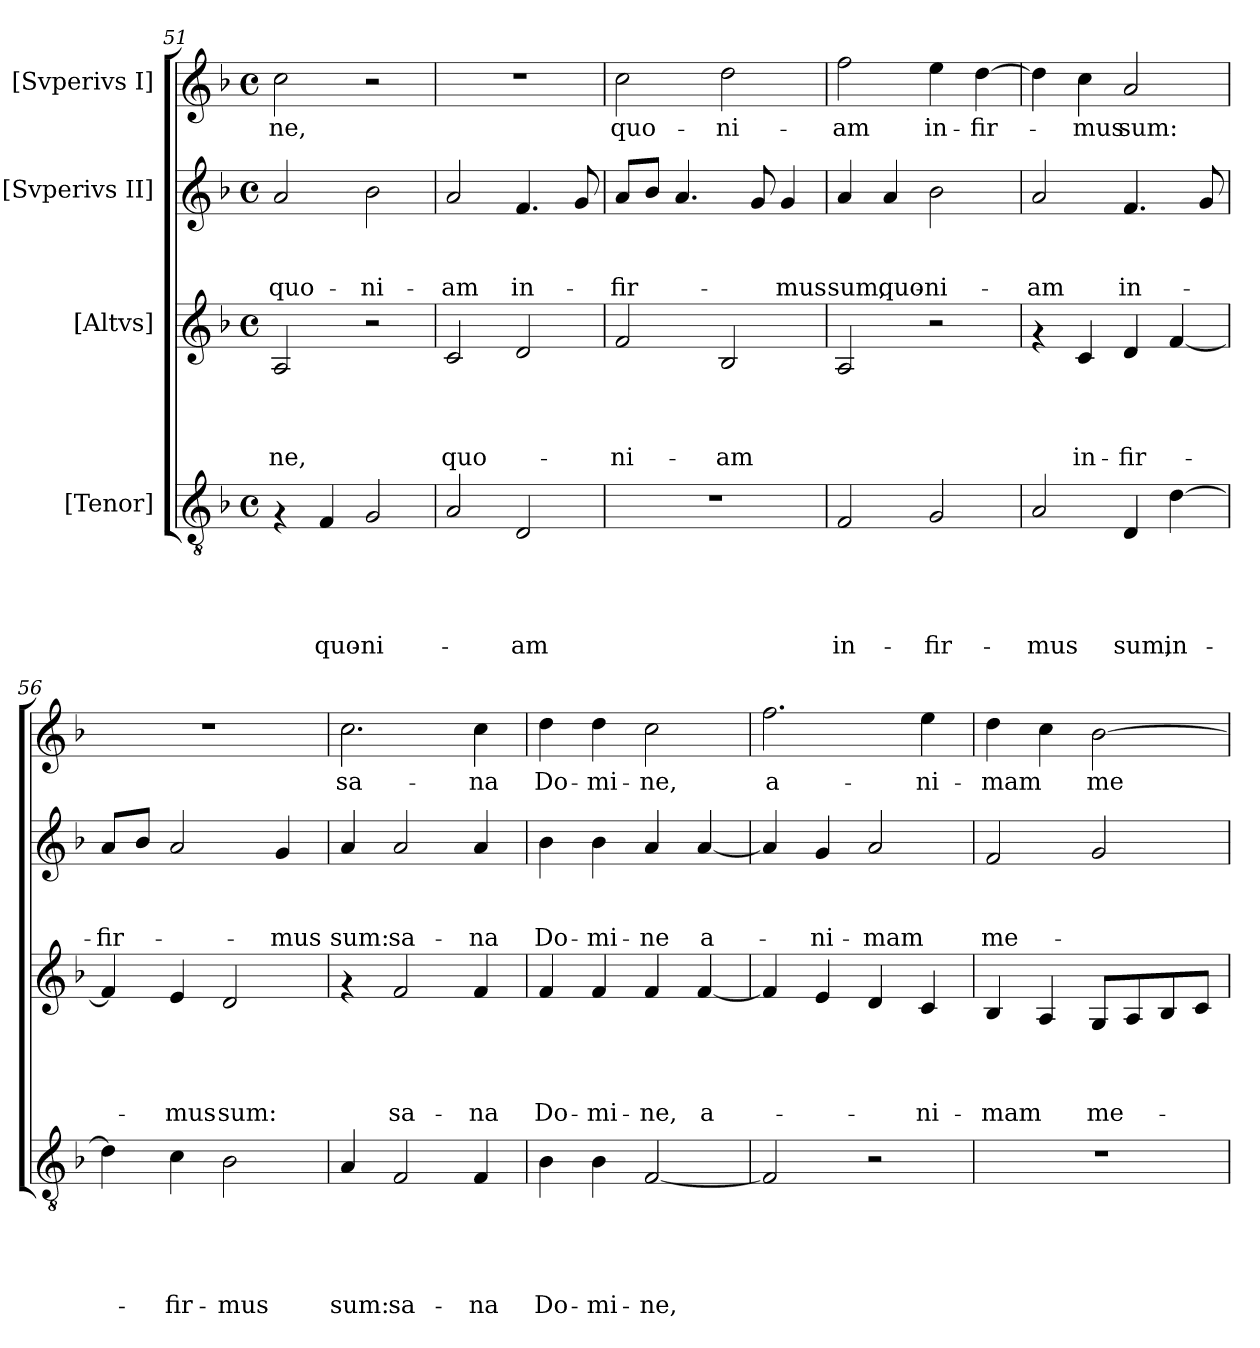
**kern	**text	**text	**text	**text	**text	**kern	**text	**text	**text	**text	**kern	**text	**text	**text	**kern	**text
*part4	*part4	*part4	*part4	*part4	*part4	*part3	*part3	*part3	*part3	*part3	*part2	*part2	*part2	*part2	*part1	*part1
*staff4	*staff4	*staff4	*staff4	*staff4	*staff4	*staff3	*staff3	*staff3	*staff3	*staff3	*staff2	*staff2	*staff2	*staff2	*staff1	*staff1
*I"[Tenor]	*	*	*	*	*	*I"[Altvs]	*	*	*	*	*I"[Svperivs II]	*	*	*	*I"[Svperivs I]	*
!!LO:PB:g=z
*clefGv2	*	*	*	*	*	*clefG2	*	*	*	*	*clefG2	*	*	*	*clefG2	*
*k[b-]	*	*	*	*	*	*k[b-]	*	*	*	*	*k[b-]	*	*	*	*k[b-]	*
*F:	*	*	*	*	*	*F:	*	*	*	*	*F:	*	*	*	*F:	*
*M4/4	*	*	*	*	*	*M4/4	*	*	*	*	*M4/4	*	*	*	*M4/4	*
*met(c)	*	*	*	*	*	*met(c)	*	*	*	*	*met(c)	*	*	*	*met(c)	*
=51	=51	=51	=51	=51	=51	=51	=51	=51	=51	=51	=51	=51	=51	=51	=51	=51
!	!	!	!	!	!	!	!	!	!	!LO:LY:b	!	!	!	!LO:LY:b	!	!LO:LY:b
4rF	.	.	.	.	.	2A/	.	.	.	-ne,	2a/	.	.	quo-	2cc\	-ne,
!	!	!	!	!	!LO:LY:b	!	!	!	!	!	!	!	!	!	!	!
4F/	.	.	.	.	quo-	.	.	.	.	.	.	.	.	.	.	.
!	!	!	!	!	!LO:LY:b	!	!	!	!	!	!	!	!	!LO:LY:b	!	!
2G/	.	.	.	.	-ni-	2r	.	.	.	.	2b-\	.	.	-ni-	2r	.
=52	=52	=52	=52	=52	=52	=52	=52	=52	=52	=52	=52	=52	=52	=52	=52	=52
!	!	!	!	!	!	!	!	!	!	!LO:LY:b	!	!	!	!LO:LY:b	!	!
2A/	.	.	.	.	.	2c/	.	.	.	quo-	2a/	.	.	-am	1r	.
!	!	!	!	!	!LO:LY:b	!	!	!	!	!	!	!	!	!LO:LY:b	!	!
2D/	.	.	.	.	-am	2d/	.	.	.	.	4.f/	.	.	in-	.	.
.	.	.	.	.	.	.	.	.	.	.	8g/	.	.	.	.	.
=53	=53	=53	=53	=53	=53	=53	=53	=53	=53	=53	=53	=53	=53	=53	=53	=53
!	!	!	!	!	!	!	!	!	!	!LO:LY:b	!	!	!	!LO:LY:b	!	!LO:LY:b
1r	.	.	.	.	.	2f/	.	.	.	-ni-	8a/L	.	.	-fir-	2cc\	quo-
.	.	.	.	.	.	.	.	.	.	.	8b-/J	.	.	.	.	.
.	.	.	.	.	.	.	.	.	.	.	4.a/	.	.	.	.	.
!	!	!	!	!	!	!	!	!	!	!LO:LY:b	!	!	!	!	!	!LO:LY:b
.	.	.	.	.	.	2B-/	.	.	.	-am	.	.	.	.	2dd\	-ni-
.	.	.	.	.	.	.	.	.	.	.	8g/	.	.	.	.	.
!	!	!	!	!	!	!	!	!	!	!	!	!	!	!LO:LY:b	!	!
.	.	.	.	.	.	.	.	.	.	.	4g/	.	.	-mus	.	.
=54	=54	=54	=54	=54	=54	=54	=54	=54	=54	=54	=54	=54	=54	=54	=54	=54
!	!	!	!	!	!LO:LY:b	!	!	!	!	!	!	!	!	!LO:LY:b	!	!LO:LY:b
2F/	.	.	.	.	in-	2A/	.	.	.	.	4a/	.	.	sum,	2ff\	-am
!	!	!	!	!	!	!	!	!	!	!	!	!	!	!LO:LY:b	!	!
.	.	.	.	.	.	.	.	.	.	.	4a/	.	.	quo-	.	.
!	!	!	!	!	!LO:LY:b	!	!	!	!	!	!	!	!	!LO:LY:b	!	!LO:LY:b
2G/	.	.	.	.	-fir-	2r	.	.	.	.	2b-\	.	.	-ni-	4ee\	in-
!	!	!	!	!	!	!	!	!	!	!	!	!	!	!	!	!LO:LY:b
.	.	.	.	.	.	.	.	.	.	.	.	.	.	.	[>4dd\	-fir-
=55	=55	=55	=55	=55	=55	=55	=55	=55	=55	=55	=55	=55	=55	=55	=55	=55
!	!	!	!	!	!LO:LY:b	!	!	!	!	!	!	!	!	!LO:LY:b	!	!
2A/	.	.	.	.	-mus	4rf	.	.	.	.	2a/	.	.	-am	4dd\]	.
!	!	!	!	!	!	!	!	!	!	!LO:LY:b	!	!	!	!	!	!LO:LY:b
.	.	.	.	.	.	4c/	.	.	.	in-	.	.	.	.	4cc\	-mus
!	!	!	!	!	!LO:LY:b	!	!	!	!	!LO:LY:b	!	!	!	!LO:LY:b	!	!LO:LY:b
4D/	.	.	.	.	sum,	4d/	.	.	.	-fir-	4.f/	.	.	in-	2a/	sum:
!	!	!	!	!	!LO:LY:b	!	!	!	!	!	!	!	!	!	!	!
[>4d\	.	.	.	.	in-	[<4f/	.	.	.	.	.	.	.	.	.	.
.	.	.	.	.	.	.	.	.	.	.	8g/	.	.	.	.	.
=56	=56	=56	=56	=56	=56	=56	=56	=56	=56	=56	=56	=56	=56	=56	=56	=56
!	!	!	!	!	!	!	!	!	!	!	!	!	!	!LO:LY:b	!	!
4d\]	.	.	.	.	.	4f/]	.	.	.	.	8a/L	.	.	-fir-	1r	.
.	.	.	.	.	.	.	.	.	.	.	8b-/J	.	.	.	.	.
!	!	!	!	!	!LO:LY:b	!	!	!	!	!LO:LY:b	!	!	!	!	!	!
4c\	.	.	.	.	-fir-	4e/	.	.	.	-mus	2a/	.	.	.	.	.
!	!	!	!	!	!LO:LY:b	!	!	!	!	!LO:LY:b	!	!	!	!	!	!
2B-\	.	.	.	.	-mus	2d/	.	.	.	sum:	.	.	.	.	.	.
!	!	!	!	!	!	!	!	!	!	!	!	!	!	!LO:LY:b	!	!
.	.	.	.	.	.	.	.	.	.	.	4g/	.	.	-mus	.	.
!!LO:LB:g=z
=57	=57	=57	=57	=57	=57	=57	=57	=57	=57	=57	=57	=57	=57	=57	=57	=57
!	!	!	!	!	!LO:LY:b	!	!	!	!	!	!	!	!	!LO:LY:b	!	!LO:LY:b
4A/	.	.	.	.	sum:	4rf	.	.	.	.	4a/	.	.	sum:	2.cc\	sa-
!	!	!	!	!	!LO:LY:b	!	!	!	!	!LO:LY:b	!	!	!	!LO:LY:b	!	!
2F/	.	.	.	.	sa-	2f/	.	.	.	sa-	2a/	.	.	sa-	.	.
!	!	!	!	!	!LO:LY:b	!	!	!	!	!LO:LY:b	!	!	!	!LO:LY:b	!	!LO:LY:b
4F/	.	.	.	.	-na	4f/	.	.	.	-na	4a/	.	.	-na	4cc\	-na
=58	=58	=58	=58	=58	=58	=58	=58	=58	=58	=58	=58	=58	=58	=58	=58	=58
!	!	!	!	!	!LO:LY:b	!	!	!	!	!LO:LY:b	!	!	!	!LO:LY:b	!	!LO:LY:b
4B-\	.	.	.	.	Do-	4f/	.	.	.	Do-	4b-\	.	.	Do-	4dd\	Do-
!	!	!	!	!	!LO:LY:b	!	!	!	!	!LO:LY:b	!	!	!	!LO:LY:b	!	!LO:LY:b
4B-\	.	.	.	.	-mi-	4f/	.	.	.	-mi-	4b-\	.	.	-mi-	4dd\	-mi-
!	!	!	!	!	!LO:LY:b	!	!	!	!	!LO:LY:b	!	!	!	!LO:LY:b	!	!LO:LY:b
[<2F/	.	.	.	.	-ne,	4f/	.	.	.	-ne,	4a/	.	.	-ne	2cc\	-ne,
!	!	!	!	!	!	!	!	!	!	!LO:LY:b	!	!	!	!LO:LY:b	!	!
.	.	.	.	.	.	[<4f/	.	.	.	a-	[<4a/	.	.	a-	.	.
=59	=59	=59	=59	=59	=59	=59	=59	=59	=59	=59	=59	=59	=59	=59	=59	=59
!	!	!	!	!	!	!	!	!	!	!	!	!	!	!	!	!LO:LY:b
2F/]	.	.	.	.	.	4f/]	.	.	.	.	4a/]	.	.	.	2.ff\	a-
!	!	!	!	!	!	!	!	!	!	!	!	!	!	!LO:LY:b	!	!
.	.	.	.	.	.	4e/	.	.	.	.	4g/	.	.	-ni-	.	.
!	!	!	!	!	!	!	!	!	!	!	!	!	!	!LO:LY:b	!	!
2r	.	.	.	.	.	4d/	.	.	.	.	2a/	.	.	-mam	.	.
!	!	!	!	!	!	!	!	!	!	!LO:LY:b	!	!	!	!	!	!LO:LY:b
.	.	.	.	.	.	4c/	.	.	.	-ni-	.	.	.	.	4ee\	-ni-
=60	=60	=60	=60	=60	=60	=60	=60	=60	=60	=60	=60	=60	=60	=60	=60	=60
!	!	!	!	!	!	!	!	!	!	!LO:LY:b	!	!	!	!LO:LY:b	!	!LO:LY:b
1r	.	.	.	.	.	4B-/	.	.	.	-mam	2f/	.	.	me-	4dd\	-mam
.	.	.	.	.	.	4A/	.	.	.	.	.	.	.	.	4cc\	.
!	!	!	!	!	!	!	!	!	!	!LO:LY:b	!	!	!	!	!	!LO:LY:b
.	.	.	.	.	.	8G/L	.	.	.	me-	2g/	.	.	.	[>2b-\	me-
.	.	.	.	.	.	8A/	.	.	.	.	.	.	.	.	.	.
.	.	.	.	.	.	8B-/	.	.	.	.	.	.	.	.	.	.
.	.	.	.	.	.	8c/J	.	.	.	.	.	.	.	.	.	.
=	=	=	=	=	=	=	=	=	=	=	=	=	=	=	=	=
*-	*-	*-	*-	*-	*-	*-	*-	*-	*-	*-	*-	*-	*-	*-	*-	*-
